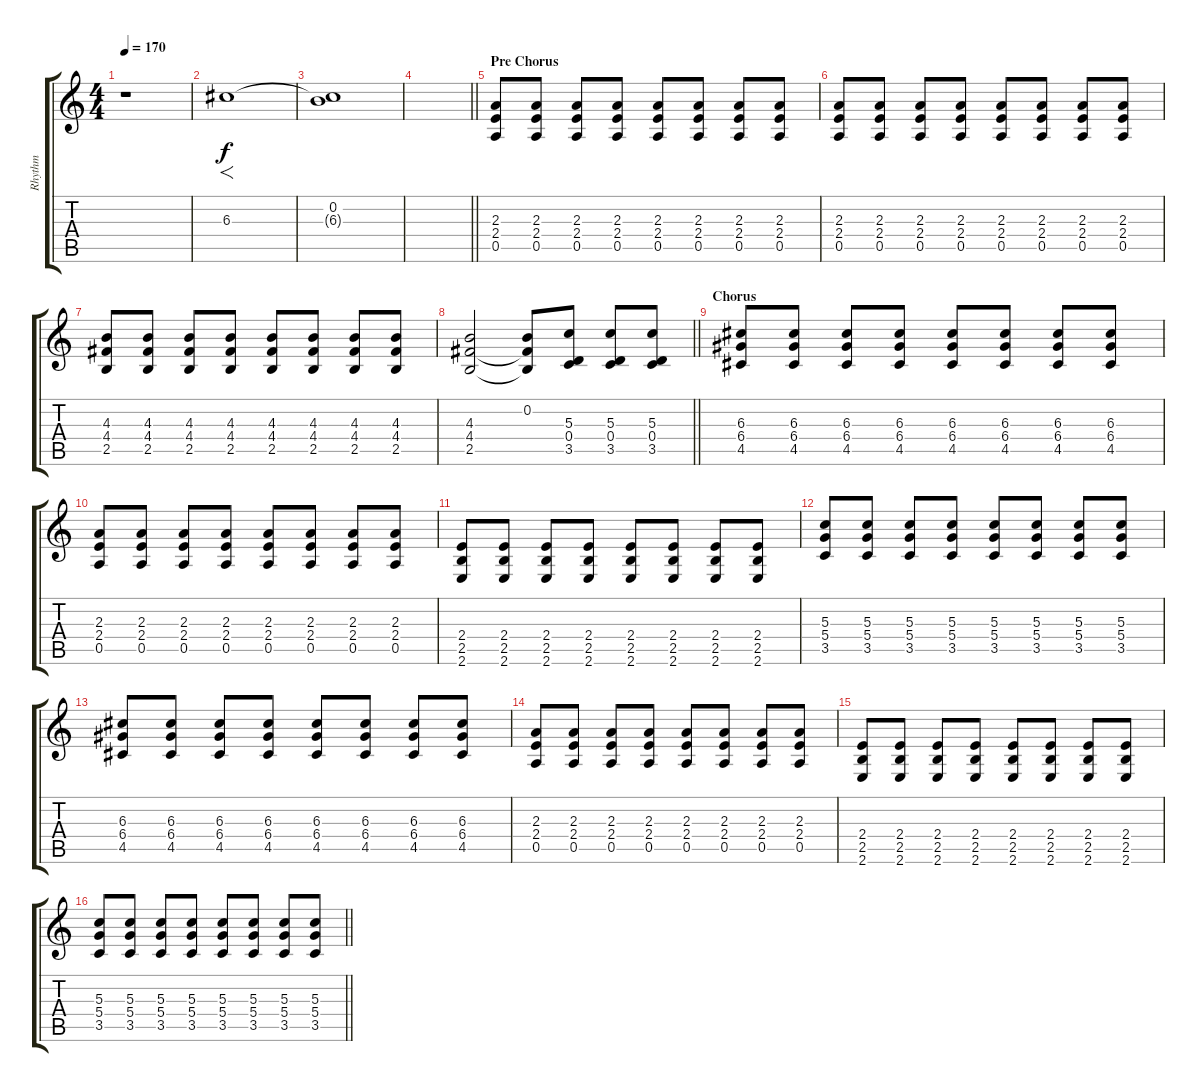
\track ("Rhythm" "Rhythm") {instrument overdrivenguitar}
\staff {score tabs}
\tuning (E4 B3 G3 D3 A2 D2) {hide}
\ts (4 4)
\tempo 170
\clef g2
\ks c
r.1{dy mp} |
6.3.1{f dy f} |
(0.2 6.3{t}).1 |
\barLineRight lightlight
|
\section ("" "Pre Chorus")
(2.3 2.4 0.5).8 (2.3 2.4 0.5).8 (2.3 2.4 0.5).8 (2.3 2.4 0.5).8 (2.3 2.4 0.5).8 (2.3 2.4 0.5).8 (2.3 2.4 0.5).8 (2.3 2.4 0.5).8 |
(2.3 2.4 0.5).8 (2.3 2.4 0.5).8 (2.3 2.4 0.5).8 (2.3 2.4 0.5).8 (2.3 2.4 0.5).8 (2.3 2.4 0.5).8 (2.3 2.4 0.5).8 (2.3 2.4 0.5).8 |
(4.3 4.4 2.5).8 (4.3 4.4 2.5).8 (4.3 4.4 2.5).8 (4.3 4.4 2.5).8 (4.3 4.4 2.5).8 (4.3 4.4 2.5).8 (4.3 4.4 2.5).8 (4.3 4.4 2.5).8 |
\barLineRight lightlight
(4.3 4.4 2.5).2 (0.2 4.4{t} 2.5{t}).8 (5.3 0.4 3.5).8 (5.3 0.4 3.5).8 (5.3 0.4 3.5).8 |
\section ("" "Chorus")
(6.3 6.4 4.5).8 (6.3 6.4 4.5).8 (6.3 6.4 4.5).8 (6.3 6.4 4.5).8 (6.3 6.4 4.5).8 (6.3 6.4 4.5).8 (6.3 6.4 4.5).8 (6.3 6.4 4.5).8 |
(2.3 2.4 0.5).8 (2.3 2.4 0.5).8 (2.3 2.4 0.5).8 (2.3 2.4 0.5).8 (2.3 2.4 0.5).8 (2.3 2.4 0.5).8 (2.3 2.4 0.5).8 (2.3 2.4 0.5).8 |
(2.4 2.5 2.6).8 (2.4 2.5 2.6).8 (2.4 2.5 2.6).8 (2.4 2.5 2.6).8 (2.4 2.5 2.6).8 (2.4 2.5 2.6).8 (2.4 2.5 2.6).8 (2.4 2.5 2.6).8 |
(5.3 5.4 3.5).8 (5.3 5.4 3.5).8 (5.3 5.4 3.5).8 (5.3 5.4 3.5).8 (5.3 5.4 3.5).8 (5.3 5.4 3.5).8 (5.3 5.4 3.5).8 (5.3 5.4 3.5).8 |
(6.3 6.4 4.5).8 (6.3 6.4 4.5).8 (6.3 6.4 4.5).8 (6.3 6.4 4.5).8 (6.3 6.4 4.5).8 (6.3 6.4 4.5).8 (6.3 6.4 4.5).8 (6.3 6.4 4.5).8 |
(2.3 2.4 0.5).8 (2.3 2.4 0.5).8 (2.3 2.4 0.5).8 (2.3 2.4 0.5).8 (2.3 2.4 0.5).8 (2.3 2.4 0.5).8 (2.3 2.4 0.5).8 (2.3 2.4 0.5).8 |
(2.4 2.5 2.6).8 (2.4 2.5 2.6).8 (2.4 2.5 2.6).8 (2.4 2.5 2.6).8 (2.4 2.5 2.6).8 (2.4 2.5 2.6).8 (2.4 2.5 2.6).8 (2.4 2.5 2.6).8 |
\barLineRight lightlight
(5.3 5.4 3.5).8 (5.3 5.4 3.5).8 (5.3 5.4 3.5).8 (5.3 5.4 3.5).8 (5.3 5.4 3.5).8 (5.3 5.4 3.5).8 (5.3 5.4 3.5).8 (5.3 5.4 3.5).8
